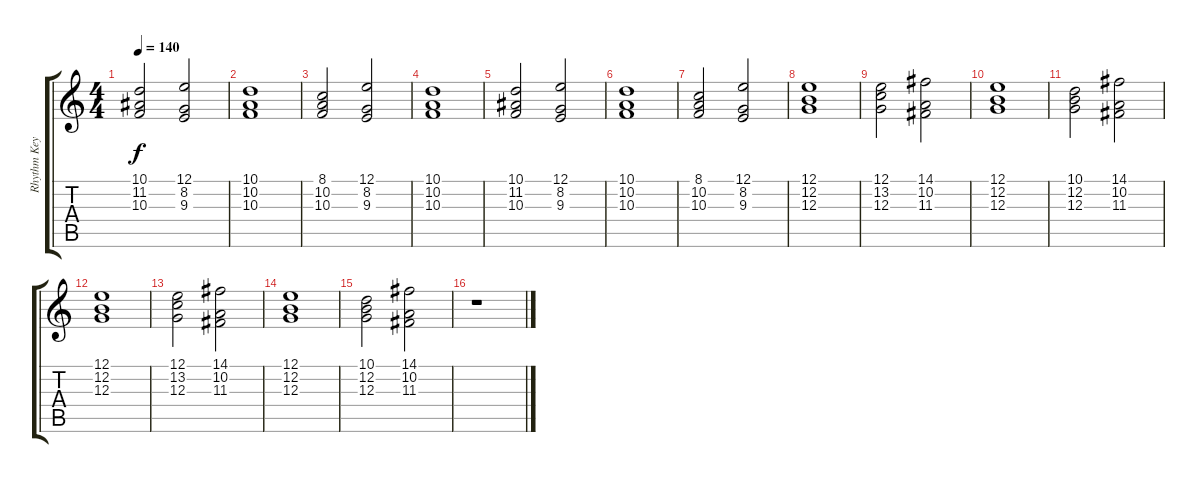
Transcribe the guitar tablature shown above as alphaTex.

\track ("Rhythm Keyboard" "Rhythm Key") {instrument pad4choir}
\staff {score tabs}
\tuning (E4 B3 G3 D3 A2 E2) {hide}
\ts (4 4)
\tempo 140
\clef g2
\ks c
(10.1 11.2 10.3).2{dy f} (12.1 8.2 9.3).2 |
(10.1 10.2 10.3).1 |
(8.1 10.2 10.3).2 (12.1 8.2 9.3).2 |
(10.1 10.2 10.3).1 |
(10.1 11.2 10.3).2 (12.1 8.2 9.3).2 |
(10.1 10.2 10.3).1 |
(8.1 10.2 10.3).2 (12.1 8.2 9.3).2 |
(12.1 12.2 12.3).1 |
(12.1 13.2 12.3).2 (14.1 10.2 11.3).2 |
(12.1 12.2 12.3).1 |
(10.1 12.2 12.3).2 (14.1 10.2 11.3).2 |
(12.1 12.2 12.3).1 |
(12.1 13.2 12.3).2 (14.1 10.2 11.3).2 |
(12.1 12.2 12.3).1 |
(10.1 12.2 12.3).2 (14.1 10.2 11.3).2 |
r.1
